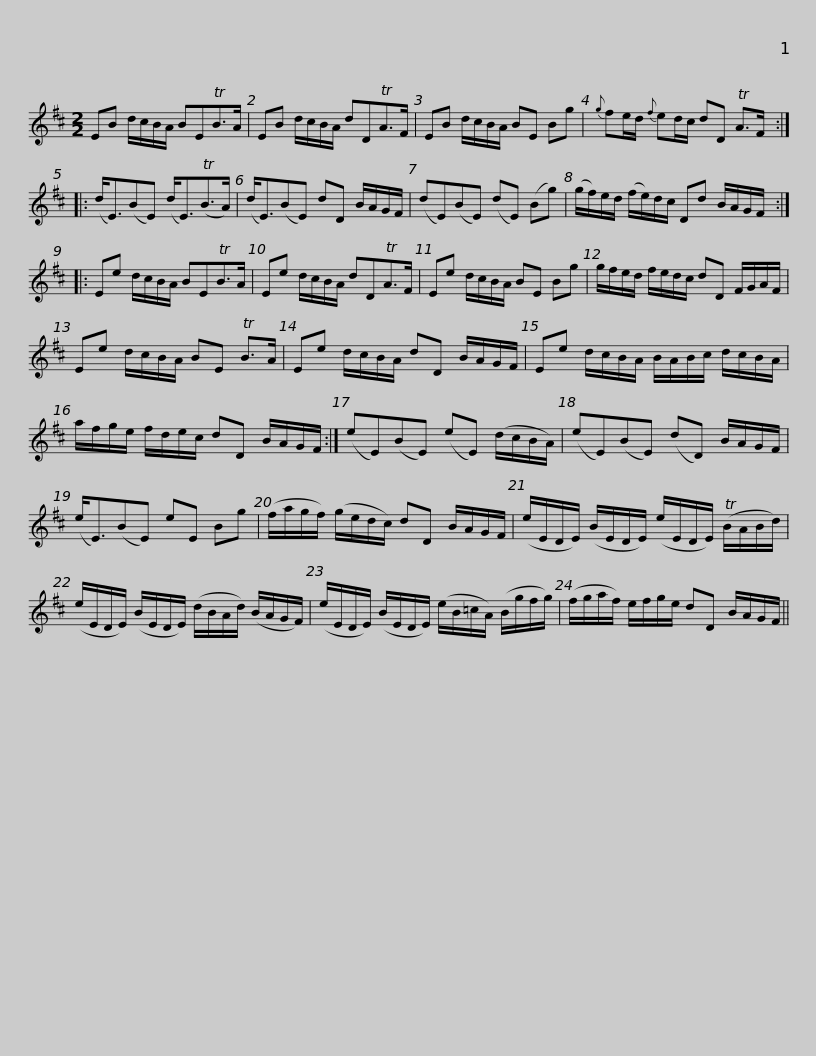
X:1
L:1/8
M:2/2
I:linebreak $
K:D
V:1 treble
V:1
 EB d/c/B/A/ BETB>A | EB d/c/B/A/ dDTA>F | EB d/c/B/A/ BE Bg |{g} fe/d/{f} ed/c/ dD TA>F ::$ (d<E)(BE) (d<E)(TB>A) | %5
 (d<E)(BE) dD B/A/G/F/ | (dE)(BE) (dE) (Bg) | (g/f/)e/d/ (f/e/)d/c/ Dd B/A/G/F/ ::$ Ee d/c/B/A/ BETB>A | Ee d/c/B/A/ dDTA>F | %10
 Ee d/c/B/A/ BE Bg | g/f/e/d/ f/e/d/c/ dD F/G/A/F/ |$ Ee d/c/B/A/ BE TB>A | Ee d/c/B/A/ dD B/A/G/F/ | Ee d/c/B/A/ B/A/B/c/ d/c/B/A/ |$ %15
 a/f/g/e/ f/d/e/c/ dD B/A/G/F/ :| (eE)(BE) (eE) (d/c/B/A/) | (eE)(BE) (dD) B/A/G/F/ | (e<E)(BE) eE Bg |$ (f/a/g/f/) (g/e/d/c/) dD B/A/G/F/ | %20
 (e/E/D/E/) (B/E/D/E/) (e/E/D/E/) (TB/A/B/d/) | (e/E/D/E/) (B/E/D/E/) (d/B/A/d/) (B/A/G/F/) |$ (e/E/D/E/) (B/E/D/E/) (e/B/=c/A/) (B/g/f/g/) | (f/g/a/f/) e/f/g/e/ dD B/A/G/F/ || %24
